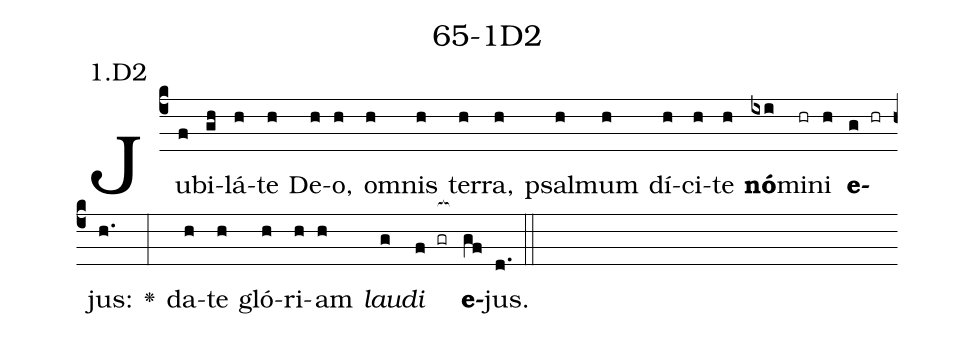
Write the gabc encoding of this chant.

name: 65-1D2;
annotation: 1.D2;
%%
(c4)Ju(f)bi(gh)lá(h)te(h) De(h)o,(h) om(h)nis(h) ter(h)ra,(h) psal(h)mum(h) dí(h)ci(h)te(h) <b>nó</b>(ixi)mi(hr)ni(h) <b>e</b>(g hr)jus:(h.) <v>\greheightstar</v>(:) da(h)te(h) gló(h)ri(h)am(h) <i>lau</i>(g)<i>di</i>(f gr[ocb:1{]) <b>e</b>(gf[ocb:0}])jus.(d.) (::)


%E(h) u(h) o(g) u(f) a(gf) e.(d.) (::)
